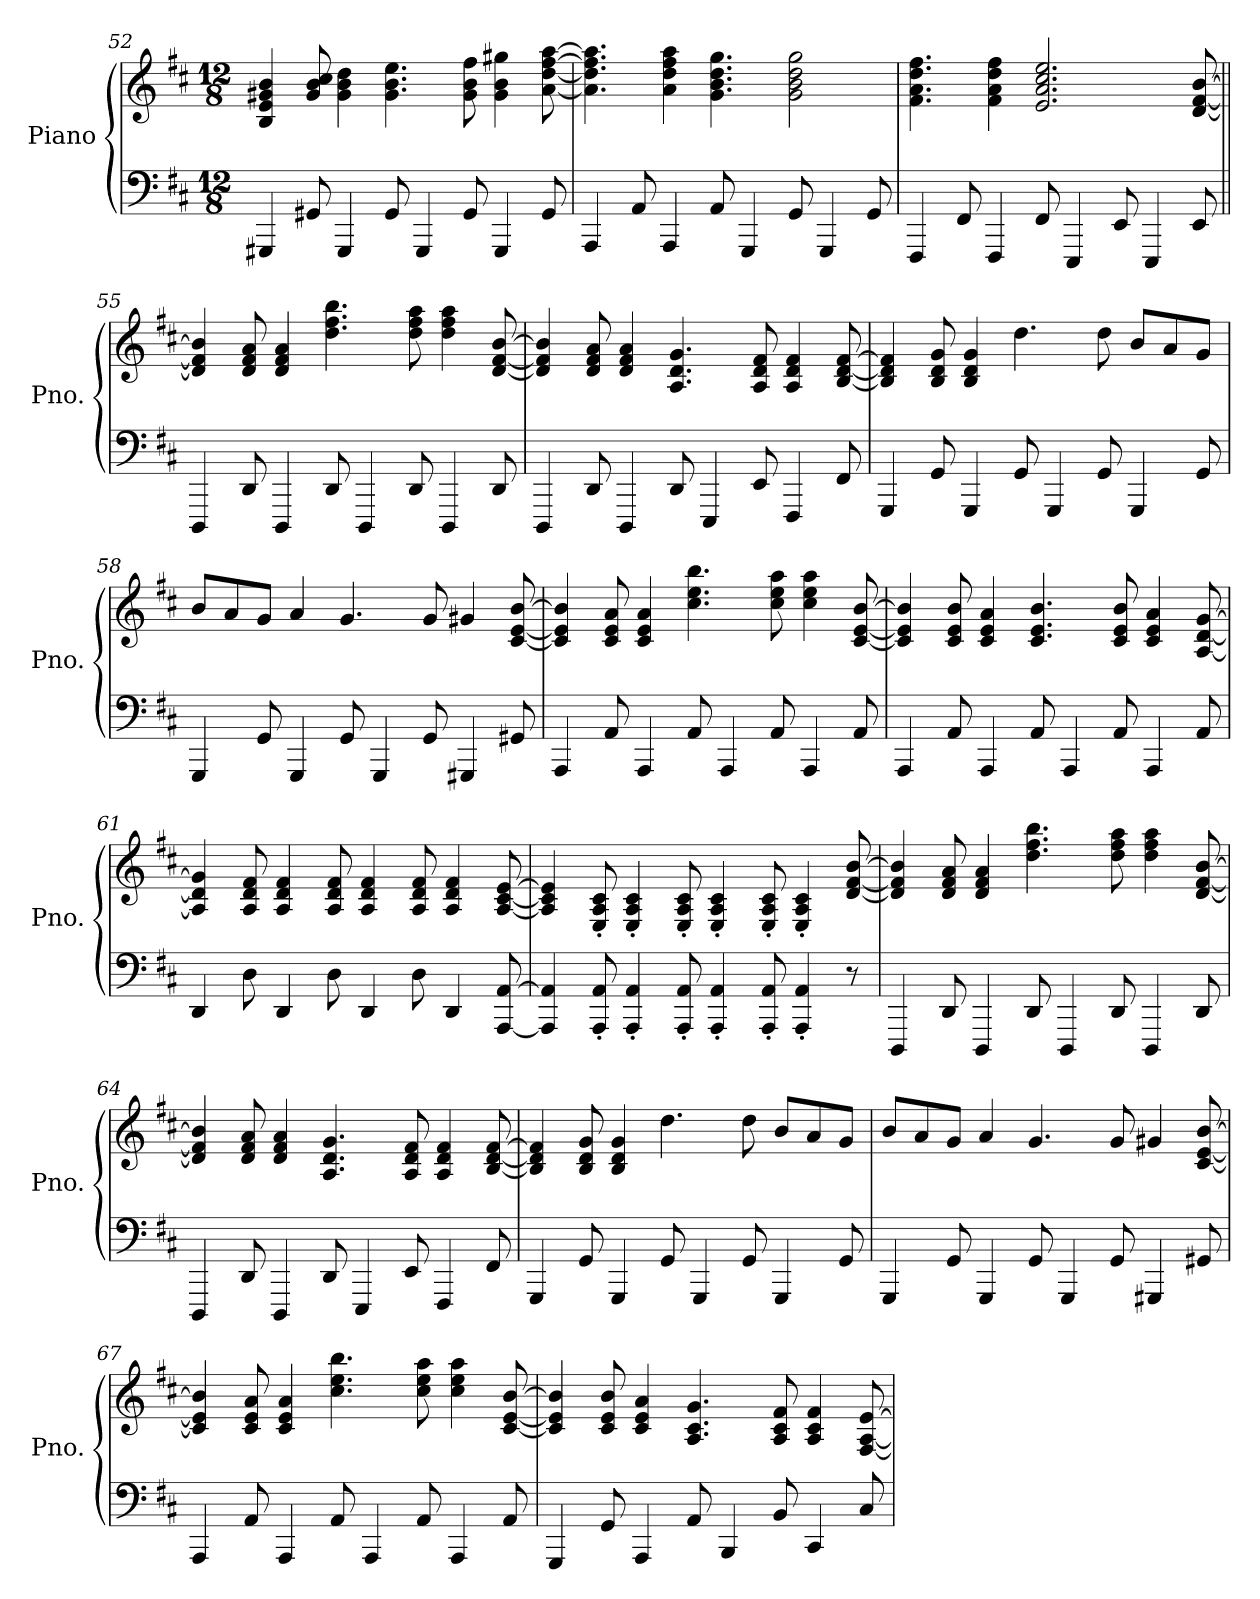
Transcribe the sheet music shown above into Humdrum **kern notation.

**kern	**kern
*part1	*part1
*staff2	*staff1
*I"Piano	*
*I'Pno.	*
*clefF4	*clefG2
*k[f#c#]	*k[f#c#]
*M12/8	*M12/8
=52	=52
4GGG#X/	4B/ 4e/ 4g#X/ 4b/
8GG#X/	8g#/ 8b/ 8cc#/
4GGG#/	4g#\ 4b\ 4dd\
8GG#/	4.g#\ 4.b\ 4.ee\
4GGG#/	.
8GG#/	8g#\ 8b\ 8ff#\
4GGG#/	4g#\ 4b\ 4gg#X\
8GG#/	[8a\ [8dd\ [8ff#\ [8aa\
!!LO:PB:g=z
=53	=53
4AAA/	4.a\] 4.dd\] 4.ff#\] 4.aa\]
8AA/	.
4AAA/	4a\ 4dd\ 4ff#\ 4aa\
8AA/	4.g\ 4.b\ 4.dd\ 4.gg\
4GGG/	.
8GG/	2g\ 2b\ 2dd\ 2gg\
4GGG/	.
8GG/	.
=54	=54
4FFF#/	4.f#\ 4.a\ 4.dd\ 4.ff#\
8FF#/	.
4FFF#/	4f#\ 4a\ 4dd\ 4ff#\
8FF#/	2.e/ 2.a/ 2.cc#/ 2.ee/
4EEE/	.
8EE/	.
4EEE/	.
8EE/	[8d/ [8f#/ [8b/
=55||	=55||
4DDD/	4d/] 4f#/] 4b/]
8DD/	8d/ 8f#/ 8a/
4DDD/	4d/ 4f#/ 4a/
8DD/	4.dd\ 4.ff#\ 4.bb\
4DDD/	.
8DD/	8dd\ 8ff#\ 8aa\
4DDD/	4dd\ 4ff#\ 4aa\
8DD/	[8d/ [8f#/ [8b/
!!LO:LB:g=z
=56	=56
4DDD/	4d/] 4f#/] 4b/]
8DD/	8d/ 8f#/ 8a/
4DDD/	4d/ 4f#/ 4a/
8DD/	4.A/ 4.d/ 4.g/
4EEE/	.
8EE/	8A/ 8d/ 8f#/
4FFF#/	4A/ 4d/ 4f#/
8FF#/	[8B/ [8d/ [8f#/
=57	=57
4GGG/	4B/] 4d/] 4f#/]
8GG/	8B/ 8d/ 8g/
4GGG/	4B/ 4d/ 4g/
8GG/	4.dd\
4GGG/	.
8GG/	8dd\
4GGG/	8b/L
.	8a/
8GG/	8g/J
=58	=58
4GGG/	8b/L
.	8a/
8GG/	8g/J
4GGG/	4a/
8GG/	4.g/
4GGG/	.
8GG/	8g/
4GGG#X/	4g#X/
8GG#X/	[8c#/ [8e/ [8b/
!!LO:LB:g=z
=59	=59
4AAA/	4c#/] 4e/] 4b/]
8AA/	8c#/ 8e/ 8a/
4AAA/	4c#/ 4e/ 4a/
8AA/	4.cc#\ 4.ee\ 4.bb\
4AAA/	.
8AA/	8cc#\ 8ee\ 8aa\
4AAA/	4cc#\ 4ee\ 4aa\
8AA/	[8c#/ [8e/ [8b/
=60	=60
4AAA/	4c#/] 4e/] 4b/]
8AA/	8c#/ 8e/ 8b/
4AAA/	4c#/ 4e/ 4a/
8AA/	4.c#/ 4.e/ 4.b/
4AAA/	.
8AA/	8c#/ 8e/ 8b/
4AAA/	4c#/ 4e/ 4a/
8AA/	[8A/ [8d/ [8g/
=61	=61
4DD/	4A/] 4d/] 4g/]
8D\	8A/ 8d/ 8f#/
4DD/	4A/ 4d/ 4f#/
8D\	8A/ 8d/ 8f#/
4DD/	4A/ 4d/ 4f#/
8D\	8A/ 8d/ 8f#/
4DD/	4A/ 4d/ 4f#/
[8AAA/ [8AA/	[8A/ [8c#/ [8e/
!!LO:LB:g=z
=62	=62
4AAA/] 4AA/]	4A/] 4c#/] 4e/]
8AAA/' 8AA/'	8E/' 8A/' 8c#/'
4AAA/' 4AA/'	4E/' 4A/' 4c#/'
8AAA/' 8AA/'	8E/' 8A/' 8c#/'
4AAA/' 4AA/'	4E/' 4A/' 4c#/'
8AAA/' 8AA/'	8E/' 8A/' 8c#/'
4AAA/' 4AA/'	4E/' 4A/' 4c#/'
8r	[8d/ [8f#/ [8b/
=63	=63
4DDD/	4d/] 4f#/] 4b/]
8DD/	8d/ 8f#/ 8a/
4DDD/	4d/ 4f#/ 4a/
8DD/	4.dd\ 4.ff#\ 4.bb\
4DDD/	.
8DD/	8dd\ 8ff#\ 8aa\
4DDD/	4dd\ 4ff#\ 4aa\
8DD/	[8d/ [8f#/ [8b/
=64	=64
4DDD/	4d/] 4f#/] 4b/]
8DD/	8d/ 8f#/ 8a/
4DDD/	4d/ 4f#/ 4a/
8DD/	4.A/ 4.d/ 4.g/
4EEE/	.
8EE/	8A/ 8d/ 8f#/
4FFF#/	4A/ 4d/ 4f#/
8FF#/	[8B/ [8d/ [8f#/
!!LO:LB:g=z
=65	=65
4GGG/	4B/] 4d/] 4f#/]
8GG/	8B/ 8d/ 8g/
4GGG/	4B/ 4d/ 4g/
8GG/	4.dd\
4GGG/	.
8GG/	8dd\
4GGG/	8b/L
.	8a/
8GG/	8g/J
=66	=66
4GGG/	8b/L
.	8a/
8GG/	8g/J
4GGG/	4a/
8GG/	4.g/
4GGG/	.
8GG/	8g/
4GGG#X/	4g#X/
8GG#X/	[8c#/ [8e/ [8b/
=67	=67
4AAA/	4c#/] 4e/] 4b/]
8AA/	8c#/ 8e/ 8a/
4AAA/	4c#/ 4e/ 4a/
8AA/	4.cc#\ 4.ee\ 4.bb\
4AAA/	.
8AA/	8cc#\ 8ee\ 8aa\
4AAA/	4cc#\ 4ee\ 4aa\
8AA/	[8c#/ [8e/ [8b/
!!LO:LB:g=z
=68	=68
4GGG/	4c#/] 4e/] 4b/]
8GG/	8c#/ 8e/ 8b/
4AAA/	4c#/ 4e/ 4a/
8AA/	4.A/ 4.c#/ 4.g/
4BBB/	.
8BB/	8A/ 8c#/ 8f#/
4CC#/	4A/ 4c#/ 4f#/
8C#/	[8F#/ [8A/ [8e/
=	=
*-	*-
